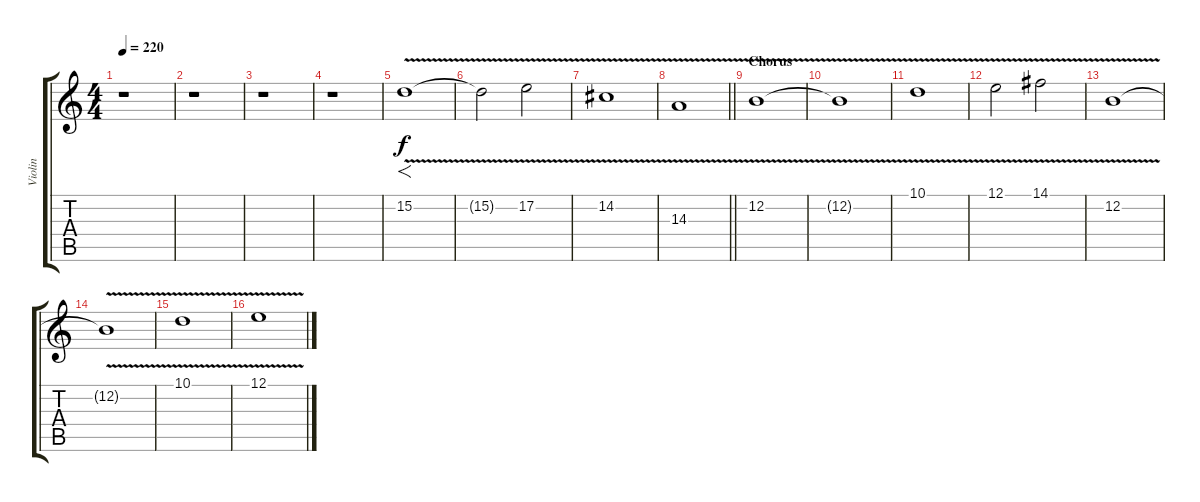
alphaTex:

\track ("Violin" "Violin") {instrument violin}
\staff {score tabs}
\tuning (E4 B3 G3 D3 A2 E2) {hide}
\ts (4 4)
\tempo 220
\clef g2
\ks c
r.1{dy f} |
r.1 |
r.1 |
r.1 |
15.2{v}.1{f balance 8} |
15.2{t}.2 17.2{v}.2 |
14.2{v}.1 |
\barLineRight lightlight
14.3{v}.1 |
\section ("" "Chorus")
12.2{v}.1 |
12.2{t}.1 |
10.1{v}.1 |
12.1{v}.2 14.1{v}.2 |
12.2{v}.1 |
12.2{t}.1 |
10.1{v}.1 |
12.1{v}.1
